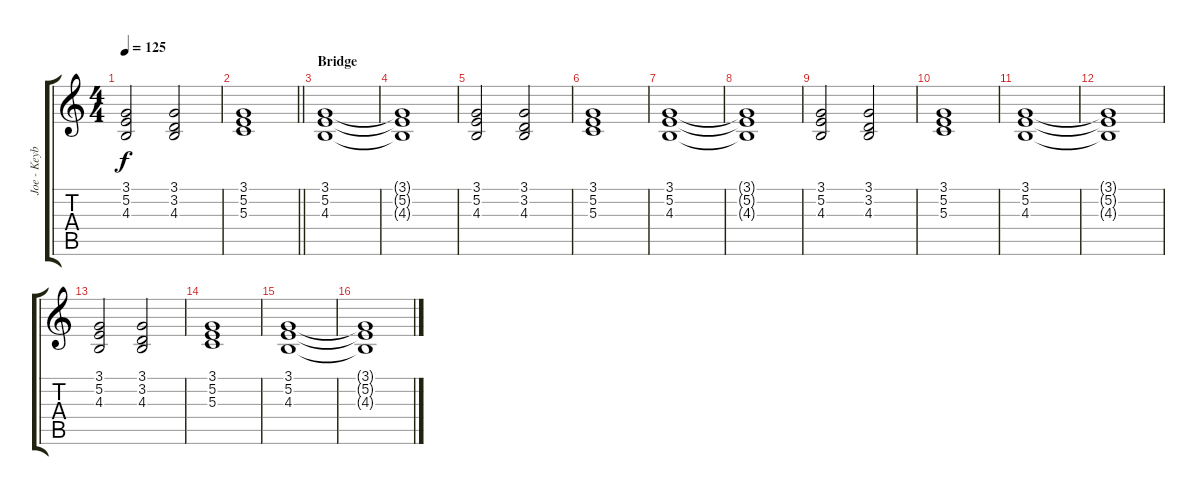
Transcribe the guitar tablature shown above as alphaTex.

\track ("Joe - Keyboards" "Joe - Keyb") {instrument lead1square}
\staff {score tabs}
\tuning (E4 B3 G3 D3 A2 E2) {hide}
\ts (4 4)
\tempo 125
\clef g2
\ks c
(3.1 5.2 4.3).2{dy f} (3.1 3.2 4.3).2 |
\barLineRight lightlight
(3.1 5.2 5.3).1 |
\section ("" "Bridge")
(3.1 5.2 4.3).1 |
(3.1{t} 5.2{t} 4.3{t}).1 |
(3.1 5.2 4.3).2 (3.1 3.2 4.3).2 |
(3.1 5.2 5.3).1 |
(3.1 5.2 4.3).1 |
(3.1{t} 5.2{t} 4.3{t}).1 |
(3.1 5.2 4.3).2 (3.1 3.2 4.3).2 |
(3.1 5.2 5.3).1 |
(3.1 5.2 4.3).1 |
(3.1{t} 5.2{t} 4.3{t}).1 |
(3.1 5.2 4.3).2 (3.1 3.2 4.3).2 |
(3.1 5.2 5.3).1 |
(3.1 5.2 4.3).1 |
(3.1{t} 5.2{t} 4.3{t}).1
